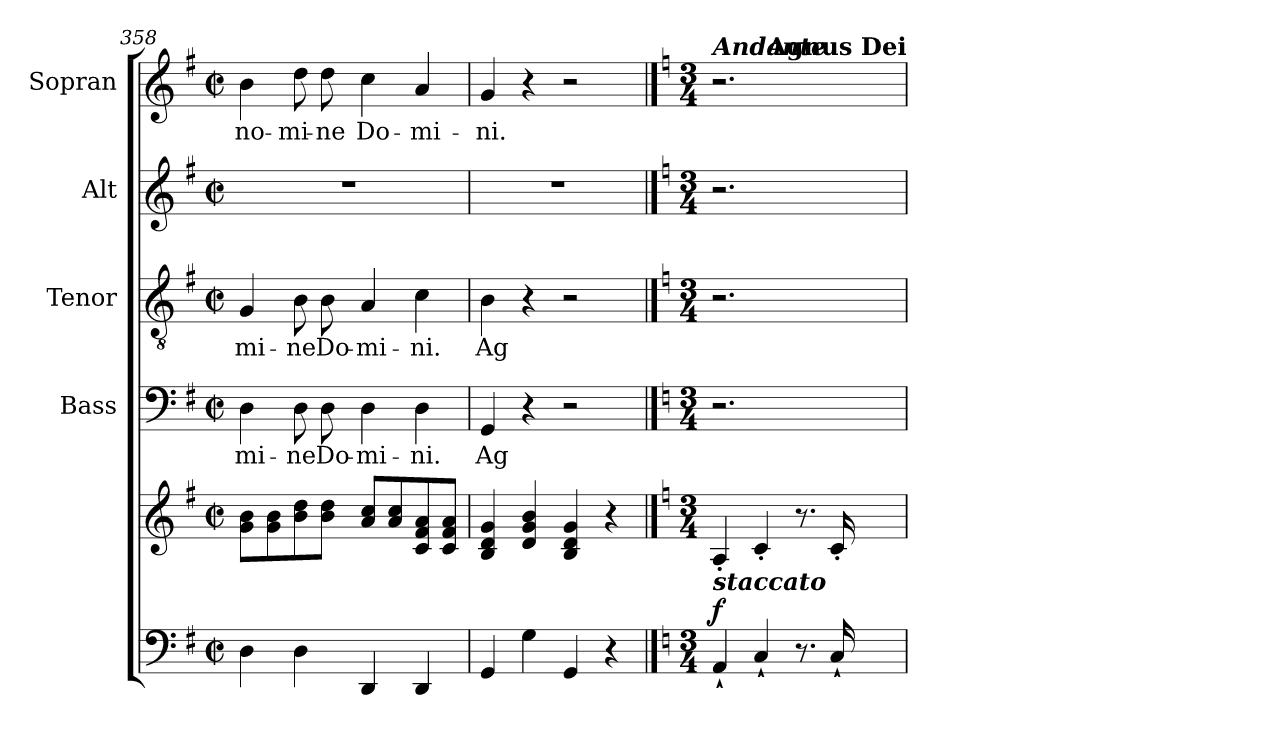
**kern	**kern	**dynam	**kern	**text	**kern	**text	**kern	**kern	**text
*part5	*part5	*part5	*part4	*part4	*part3	*part3	*part2	*part1	*part1
*staff6	*staff5	*staff5/6	*staff4	*staff4	*staff3	*staff3	*staff2	*staff1	*staff1
*	*	*	*I"Bass	*	*I"Tenor	*	*I"Alt	*I"Sopran	*
*	*	*	*I'B.	*	*I'T.	*	*I'A.	*I'S.	*
*clefF4	*clefG2	*	*clefF4	*	*clefGv2	*	*clefG2	*clefG2	*
*k[f#]	*k[f#]	*	*k[f#]	*	*k[f#]	*	*k[f#]	*k[f#]	*
*G:	*G:	*	*G:	*	*G:	*	*G:	*G:	*
*M2/2	*M2/2	*	*M2/2	*	*M2/2	*	*M2/2	*M2/2	*
*met(c|)	*met(c|)	*	*met(c|)	*	*met(c|)	*	*met(c|)	*met(c|)	*
=358	=358	=358	=358	=358	=358	=358	=358	=358	=358
!	!	!	!	!LO:LY:b	!	!LO:LY:b	!	!	!LO:LY:b
4D\	8g\ 8b\L	.	4D\	-mi-	4G/	-mi-	1r	4b\	no-
.	8g\ 8b\	.	.	.	.	.	.	.	.
!	!	!	!	!LO:LY:b	!	!LO:LY:b	!	!	!LO:LY:b
4D\	8b\ 8dd\	.	8D\	-ne	8B\	-ne	.	8dd\	-mi-
!	!	!	!	!LO:LY:b	!	!LO:LY:b	!	!	!LO:LY:b
.	8b\ 8dd\J	.	8D\	Do-	8B\	Do-	.	8dd\	-ne
!	!	!	!	!LO:LY:b	!	!LO:LY:b	!	!	!LO:LY:b
4DD/	8a/ 8cc/L	.	4D\	-mi-	4A/	-mi-	.	4cc\	Do-
.	8a/ 8cc/	.	.	.	.	.	.	.	.
!	!	!	!	!LO:LY:b	!	!LO:LY:b	!	!	!LO:LY:b
4DD/	8c/ 8f#/ 8a/	.	4D\	-ni.	4c\	-ni.	.	4a/	-mi-
.	8c/ 8f#/ 8a/J	.	.	.	.	.	.	.	.
=359	=359	=359	=359	=359	=359	=359	=359	=359	=359
!	!	!	!	!LO:LY:b	!	!LO:LY:b	!	!	!LO:LY:b
4GG/	4B/ 4d/ 4g/	.	4GG/	Ag-	4B\	Ag-	1r	4g/	-ni.
4G\	4d/ 4g/ 4b/	.	4r	.	4r	.	.	4r	.
4GG/	4B/ 4d/ 4g/	.	2r	.	2r	.	.	2r	.
4r	4r	.	.	.	.	.	.	.	.
!!LO:LB:g=z
==360	==360	==360	==360	==360	==360	==360	==360	==360	==360
*k[]	*k[]	*	*k[]	*	*k[]	*	*k[]	*k[]	*
*C:	*C:	*	*C:	*	*C:	*	*C:	*C:	*
*M3/4	*M3/4	*	*M3/4	*	*M3/4	*	*M3/4	*M3/4	*
!	!	!	!	!	!	!	!	!LO:TX:a:Bi:t=Andante	!
!LO:TX:a:Bi:t=staccato	!	!	!	!	!	!	!	!	!
!	!	!LO:DY:a=2	!	!	!	!	!	!	!
4AA`</	4A'</	f	2.r	.	2.r	.	2.r	2.r	.
4C`</	4c'</	.	.	.	.	.	.	.	.
8.r	8.r	.	.	.	.	.	.	.	.
16C`</	16c'</	.	.	.	.	.	.	.	.
4..ryy	4..ryy	.	4..ryy	.	4..ryy	.	4..ryy	4..ryy	.
!	!	!	!	!	!	!	!	!LO:TX:a:B:t=Agnus Dei	!
=	=	=	=	=	=	=	=	=	=
*-	*-	*-	*-	*-	*-	*-	*-	*-	*-
